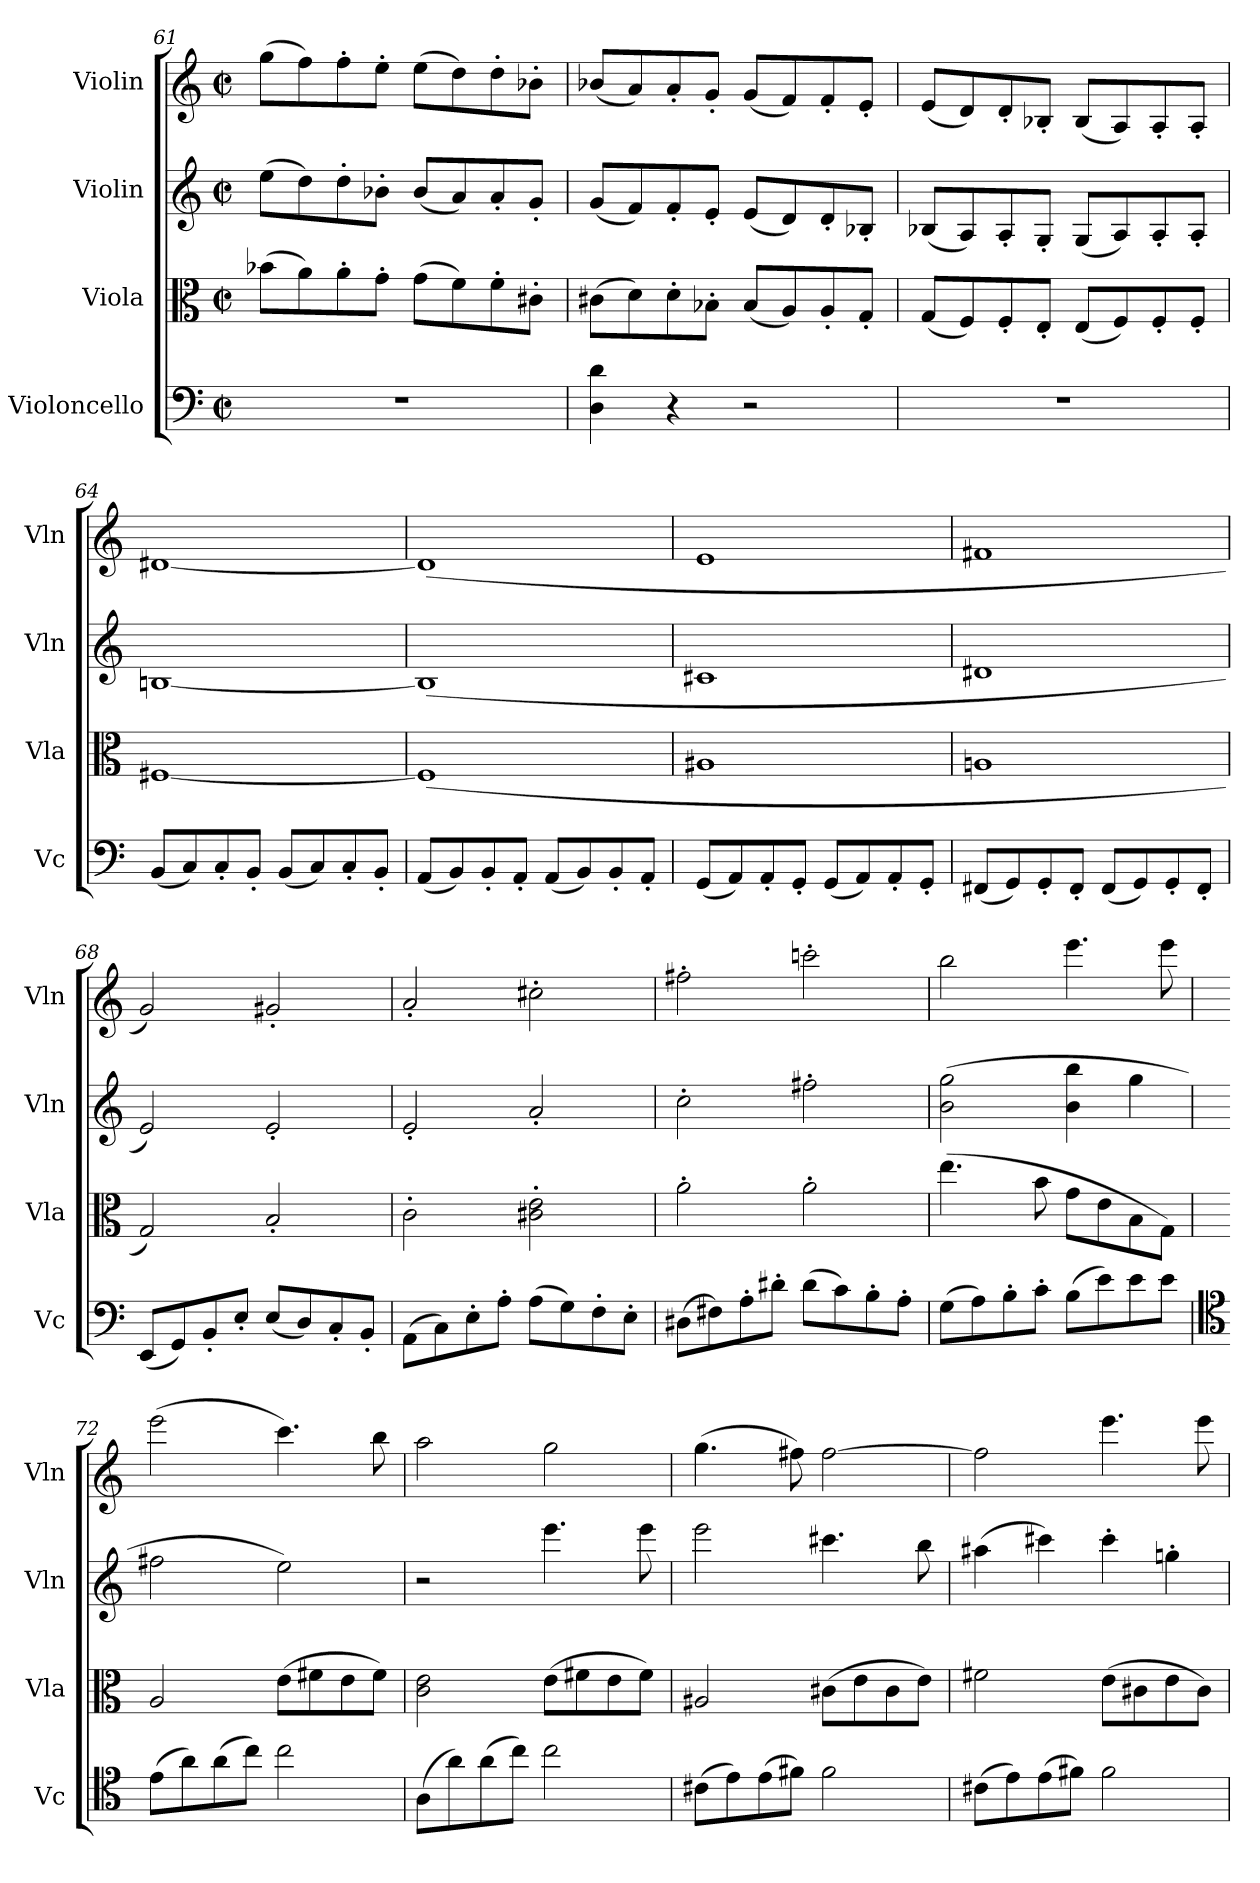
**kern	**kern	**kern	**kern
*part4	*part3	*part2	*part1
*staff4	*staff3	*staff2	*staff1
*I"Violoncello	*I"Viola	*I"Violin	*I"Violin
*I'Vc	*I'Vla	*I'Vln	*I'Vln
*clefF4	*clefC3	*clefG2	*clefG2
*k[]	*k[]	*k[]	*k[]
*M2/2	*M2/2	*M2/2	*M2/2
*met(c|)	*met(c|)	*met(c|)	*met(c|)
=61	=61	=61	=61
1r	(8b-X\L	(8ee\L	(8gg\L
.	8a\)	8dd\)	8ff\)
.	8a'\	8dd'\	8ff'\
.	8g'\J	8b-X'\J	8ee'\J
.	(8g\L	(8b-/L	(8ee\L
.	8f\)	8a/)	8dd\)
.	8f'\	8a'/	8dd'\
.	8c#X'\J	8g'/J	8b-X'\J
=62	=62	=62	=62
4D\ 4d\	(8c#X\L	(8g/L	(8b-X/L
.	8d\)	8f/)	8a/)
4r	8d'\	8f'/	8a'/
.	8B-X'\J	8e'/J	8g'/J
2r	(8B-/L	(8e/L	(8g/L
.	8A/)	8d/)	8f/)
.	8A'/	8d'/	8f'/
.	8G'/J	8B-X'/J	8e'/J
=63	=63	=63	=63
1r	(8G/L	(8B-X/L	(8e/L
.	8F/)	8A/)	8d/)
.	8F'/	8A'/	8d'/
.	8E'/J	8G'/J	8B-X'/J
.	(8E/L	(8G/L	(8B-/L
.	8F/)	8A/)	8A/)
.	8F'/	8A'/	8A'/
.	8F'/J	8A'/J	8A'/J
!!LO:LB:g=z
=64	=64	=64	=64
(8BB/L	[1F#X	[1Bn	[1d#X
8C/)	.	.	.
8C'/	.	.	.
8BB'/J	.	.	.
(8BB/L	.	.	.
8C/)	.	.	.
8C'/	.	.	.
8BB'/J	.	.	.
=65	=65	=65	=65
(8AA/L	(1F#]	(1B]	(1d#]
8BB/)	.	.	.
8BB'/	.	.	.
8AA'/J	.	.	.
(8AA/L	.	.	.
8BB/)	.	.	.
8BB'/	.	.	.
8AA'/J	.	.	.
=66	=66	=66	=66
(8GG/L	1A#X	1c#X	1e
8AA/)	.	.	.
8AA'/	.	.	.
8GG'/J	.	.	.
(8GG/L	.	.	.
8AA/)	.	.	.
8AA'/	.	.	.
8GG'/J	.	.	.
=67	=67	=67	=67
(8FF#X/L	1An	1d#X	1f#X
8GG/)	.	.	.
8GG'/	.	.	.
8FF#'/J	.	.	.
(8FF#/L	.	.	.
8GG/)	.	.	.
8GG'/	.	.	.
8FF#'/J	.	.	.
=68	=68	=68	=68
(8EE/L	2G/)	2e/)	2g/)
8GG/)	.	.	.
8BB'/	.	.	.
8E'/J	.	.	.
(8E/L	2B'/	2e'/	2g#X'/
8D/)	.	.	.
8C'/	.	.	.
8BB'/J	.	.	.
=69	=69	=69	=69
(8AA\L	2c'\	2e'/	2a'/
8C\)	.	.	.
8E'\	.	.	.
8A'\J	.	.	.
(8A\L	2c#X\' 2e\'	2a'/	2cc#X'\
8G\)	.	.	.
8F'\	.	.	.
8E'\J	.	.	.
=70	=70	=70	=70
(8D#X\L	2a'\	2cc'\	2ff#X'\
8F#X\)	.	.	.
8A'\	.	.	.
8d#X'\J	.	.	.
(8d#\L	2a'\	2ff#X'\	2cccn'\
8c\)	.	.	.
8B'\	.	.	.
8A'\J	.	.	.
=71	=71	=71	=71
(8G\L	(4.ee\	(2b\ 2gg\	2bb\
8A\)	.	.	.
8B'\	.	.	.
8c'\J	8b\	.	.
(8B\L	8g\L	4b\ 4bb\	4.eee\
8e\)	8e\	.	.
8e\	8B\	4gg\	.
8e\J	8G\J)	.	8eee\
!!LO:LB:g=z
=72	=72	=72	=72
*clefC4	*	*	*
(8e\L	2A/	2ff#X\	(2eee\
8a\)	.	.	.
(8a\	.	.	.
8cc\J)	.	.	.
2cc\	(8e\L	2ee\)	4.ccc\)
.	8f#X\	.	.
.	8e\	.	.
.	8f#\J)	.	8bb\
=73	=73	=73	=73
(8A\L	2c\ 2e\	2r	2aa\
8a\)	.	.	.
(8a\	.	.	.
8cc\J)	.	.	.
2cc\	(8e\L	4.eee\	2gg\
.	8f#X\	.	.
.	8e\	.	.
.	8f#\J)	8eee\	.
=74	=74	=74	=74
(8c#X\L	2A#X/	2eee\	(4.gg\
8e\)	.	.	.
(8e\	.	.	.
8f#X\J)	.	.	8ff#X\)
2f#\	(8c#X\L	4.ccc#X\	[2ff#\
.	8e\	.	.
.	8c#\	.	.
.	8e\J)	8bb\	.
=75	=75	=75	=75
(8c#X\L	2f#X\	(4aa#X\	2ff#\]
8e\)	.	.	.
(8e\	.	4ccc#X\)	.
8f#X\J)	.	.	.
2f#\	(8e\L	4ccc#'\	4.eee\
.	8c#X\	.	.
.	8e\	4ggn'\	.
.	8c#\J)	.	8eee\
=	=	=	=
*-	*-	*-	*-
